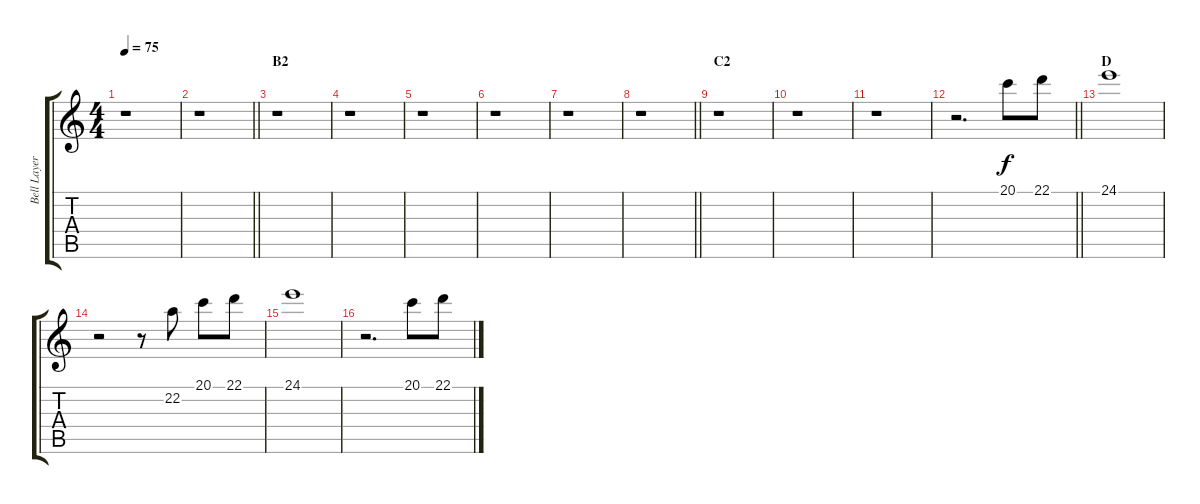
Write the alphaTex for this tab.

\track ("Bell Layer" "Bell Layer") {instrument musicbox}
\staff {score tabs}
\tuning (E4 B3 G3 D3 A2 E2) {hide}
\ts (4 4)
\tempo 75
\clef g2
\ks c
r.1{dy f} |
\barLineRight lightlight
r.1 |
\section ("" "B2")
r.1 |
r.1 |
r.1 |
r.1 |
r.1 |
\barLineRight lightlight
r.1 |
\section ("" "C2")
r.1 |
r.1 |
r.1 |
\barLineRight lightlight
r.2{d} 20.1.8 22.1.8 |
\section ("" "D")
24.1.1 |
r.2 r.8 22.2.8 20.1.8 22.1.8 |
24.1.1 |
r.2{d} 20.1.8 22.1.8
